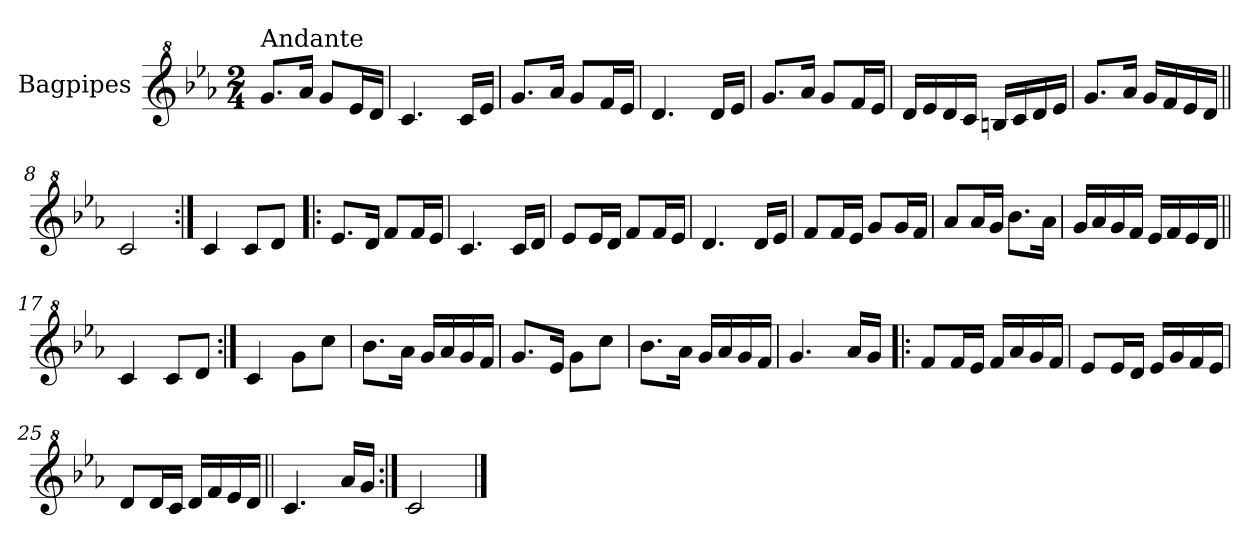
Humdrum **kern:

**kern
*part1
*staff1
*I"Bagpipes
*I'Bag
*clefG^2
*k[b-e-a-]
*E-:
*M2/4
=1
!LO:TX:a:t=Andante
8.gg/L
16aa-/Jk
8gg/L
16ee-/L
16dd/JJ
=2
4.cc/
16cc/LL
16ee-/JJ
=3
8.gg/L
16aa-/Jk
8gg/L
16ff/L
16ee-/JJ
=4
4.dd/
16dd/LL
16ee-/JJ
=5
8.gg/L
16aa-/Jk
8gg/L
16ff/L
16ee-/JJ
!!LO:LB:g=z
=6
16dd/LL
16ee-/
16dd/
16cc/JJ
16bn/LL
16cc/
16dd/
16ee-/JJ
=7
8.gg/L
16aa-/Jk
16gg/LL
16ff/
16ee-/
16dd/JJ
=8||
2cc/
=9:|!
4cc/
8cc/L
8dd/J
=10!|:
8.ee-/L
16dd/Jk
8ff/L
16ff/L
16ee-/JJ
=11
4.cc/
16cc/LL
16dd/JJ
!!LO:LB:g=z
=12
8ee-/L
16ee-/L
16dd/JJ
8ff/L
16ff/L
16ee-/JJ
=13
4.dd/
16dd/LL
16ee-/JJ
=14
8ff/L
16ff/L
16ee-/JJ
8gg/L
16gg/L
16ff/JJ
=15
8aa-/L
16aa-/L
16gg/JJ
8.bb-\L
16aa-\Jk
=16
16gg/LL
16aa-/
16gg/
16ff/JJ
16ee-/LL
16ff/
16ee-/
16dd/JJ
!!LO:LB:g=z
=17||
4cc/
8cc/L
8dd/J
=18:|!
4cc/
8gg\L
8ccc\J
=19
8.bb-\L
16aa-\Jk
16gg/LL
16aa-/
16gg/
16ff/JJ
=20
8.gg/L
16ee-/Jk
8gg\L
8ccc\J
=21
8.bb-\L
16aa-\Jk
16gg/LL
16aa-/
16gg/
16ff/JJ
=22
4.gg/
16aa-/LL
16gg/JJ
!!LO:LB:g=z
=23!|:
8ff/L
16ff/L
16ee-/JJ
16ff/LL
16aa-/
16gg/
16ff/JJ
=24
8ee-/L
16ee-/L
16dd/JJ
16ee-/LL
16gg/
16ff/
16ee-/JJ
=25
8dd/L
16dd/L
16cc/JJ
16dd/LL
16ff/
16ee-/
16dd/JJ
=26||
4.cc/
16aa-/LL
16gg/JJ
=27:|!
2cc/
==
*-
